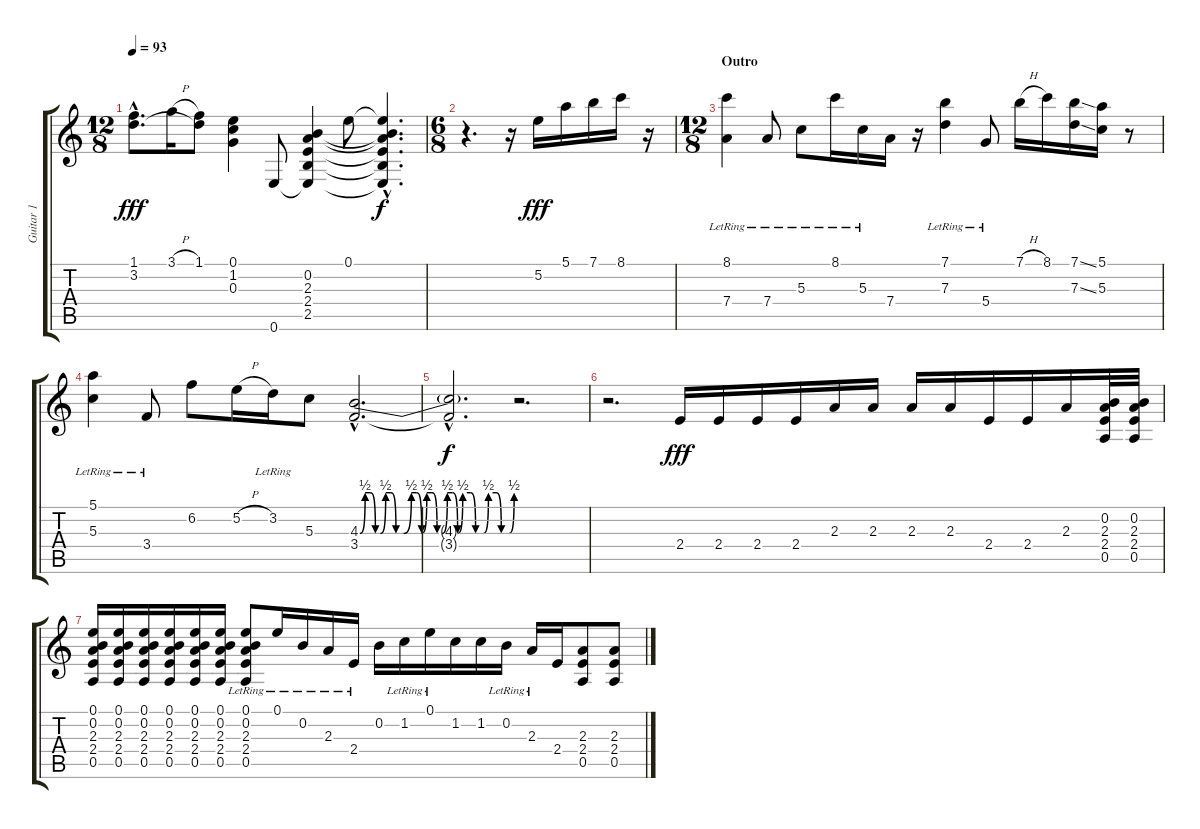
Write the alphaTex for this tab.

\track ("Guitar 1" "Guitar 1") {instrument electricguitarclean}
\staff {score tabs}
\tuning (E4 B3 G3 D3 A2 E2) {hide}
\ts (12 8)
\tempo 93
\clef g2
\ks c
(1.1{hac} 3.2{hac}).8{d dy fff} 3.1{h}.16 (1.1 3.2{t}).8 (0.1 1.2 0.3).4 0.6.8 (0.2 2.3 2.4 2.5 0.6{t}).4 0.1.8 (0.1{hac t} 0.2{hac t} 2.3{hac t} 2.4{hac t} 2.5{hac t} 0.6{hac t}).4{d dy f} |
\ts (6 8)
r.4{d} r.16 5.2.16{dy fff} 5.1.16 7.1.16 8.1.16 r.16 |
\ts (12 8)
\section ("" "Outro")
(8.1{lr} 7.4).4 7.4{lr}.8 5.3{lr}.8 8.1{lr}.16 5.3{lr}.16 7.4.16 r.16 (7.1{lr} 7.3{lr}).4 5.4{lr}.8 7.1{h}.16 8.1.16 (7.1{ss} 7.3{ss}).16 (5.1 5.3).16 r.8 |
(5.1{lr} 5.3{lr}).4 3.4{lr}.8 6.2.8 5.2{h}.16 3.2{lr}.16 5.3.8 (4.3{be (custom 0 0 2 2 4 2 6 0 8 0 10 2 12 2 14 0 17 0 20 2 22 2 24 0 26 2 28 2 30 0 32 0 34 2 36 2 38 0 40 2 43 2 45 0 48 0 50 2 53 2 55 0 58 0 60 2) hac} 3.4{hac}).2{d} |
(4.3{hac t} 3.4{hac t}).2{d dy f} r.2{d} |
r.2{d} 2.4.16{dy fff volume 8} 2.4.16 2.4.16 2.4.16 2.3.16 2.3.16 2.3.16 2.3.16 2.4.16 2.4.16 2.3.16 (0.2 2.3 2.4 0.5).32 (0.2 2.3 2.4 0.5).32 |
(0.1 0.2 2.3 2.4 0.5).16 (0.1 0.2 2.3 2.4 0.5).16 (0.1 0.2 2.3 2.4 0.5).16 (0.1 0.2 2.3 2.4 0.5).16 (0.1 0.2 2.3 2.4 0.5).16 (0.1 0.2 2.3 2.4 0.5).16 (0.1 0.2{lr} 2.3{lr} 2.4{lr} 0.5{lr}).8 0.1{lr}.16 0.2{lr}.16 2.3{lr}.16 2.4{lr}.16 0.2.16 1.2{lr}.16 0.1{lr}.16 1.2.16 1.2.16 0.2{lr}.16 2.3{lr}.16 2.4.16 (2.3 2.4 0.5).8 (2.3 2.4 0.5).8
